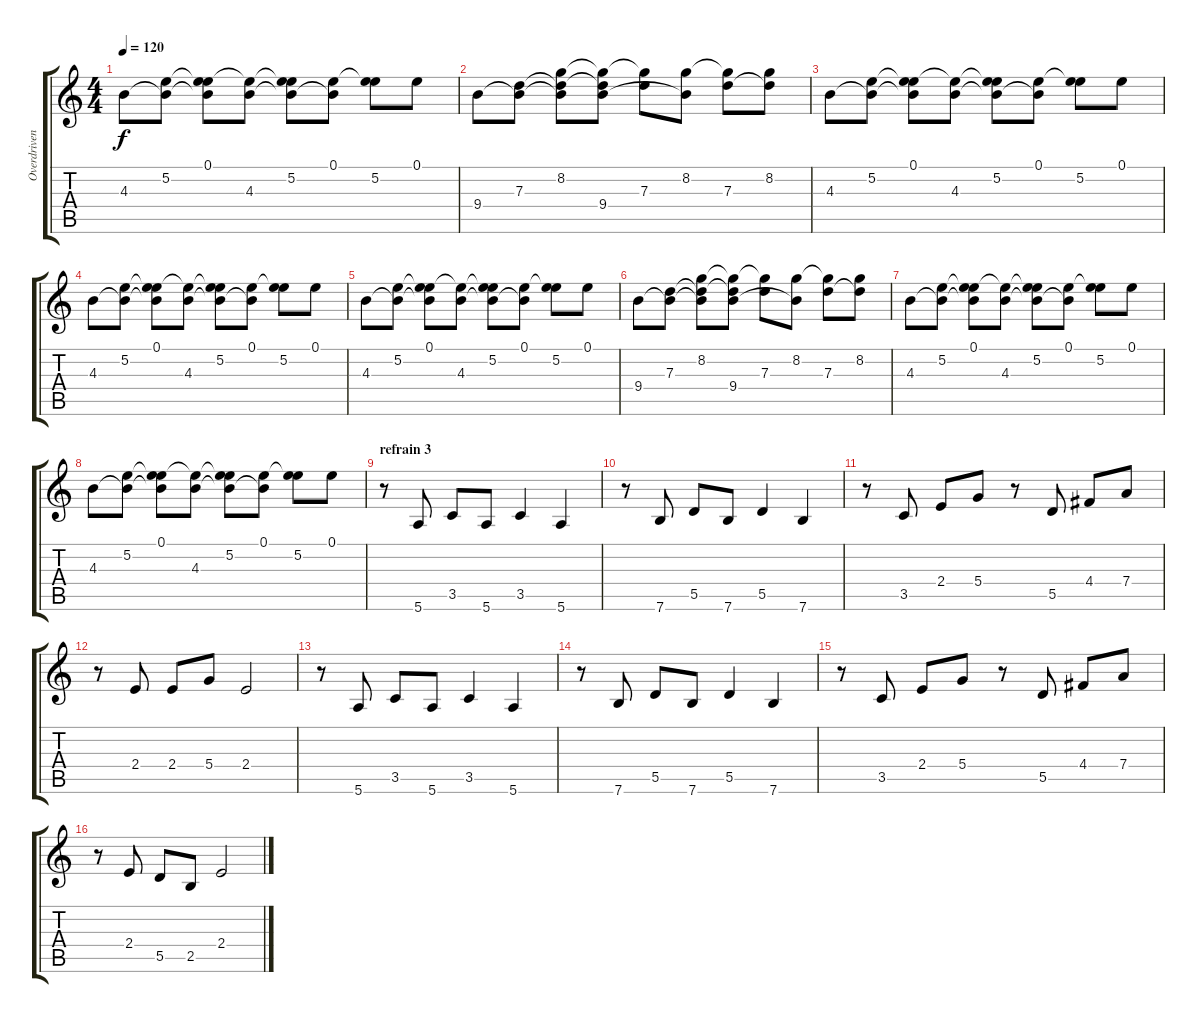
\track ("Overdriven Guitar" "Overdriven") {instrument overdrivenguitar}
\staff {score tabs}
\tuning (E4 B3 G3 D3 A2 E2) {hide}
\ts (4 4)
\tempo 120
\clef g2
\ks c
4.3.8{dy f} (5.2 4.3{t}).8 (0.1 5.2{t} 4.3{t}).8 (0.1{t} 4.3).8 (0.1{t} 5.2 4.3{t}).8 (0.1 4.3{t}).8 (0.1{t} 5.2).8 0.1.8 |
9.4.8 (7.3 9.4{t}).8 (8.2 7.3{t} 9.4{t}).8 (8.2{t} 7.3{t} 9.4).8 (8.2{t} 7.3).8 (8.2 9.4{t}).8 (8.2{t} 7.3).8 (8.2 7.3{t}).8 |
4.3.8 (5.2 4.3{t}).8 (0.1 5.2{t} 4.3{t}).8 (0.1{t} 4.3).8 (0.1{t} 5.2 4.3{t}).8 (0.1 4.3{t}).8 (0.1{t} 5.2).8 0.1.8 |
4.3.8 (5.2 4.3{t}).8 (0.1 5.2{t} 4.3{t}).8 (0.1{t} 4.3).8 (0.1{t} 5.2 4.3{t}).8 (0.1 4.3{t}).8 (0.1{t} 5.2).8 0.1.8 |
4.3.8 (5.2 4.3{t}).8 (0.1 5.2{t} 4.3{t}).8 (0.1{t} 4.3).8 (0.1{t} 5.2 4.3{t}).8 (0.1 4.3{t}).8 (0.1{t} 5.2).8 0.1.8 |
9.4.8 (7.3 9.4{t}).8 (8.2 7.3{t} 9.4{t}).8 (8.2{t} 7.3{t} 9.4).8 (8.2{t} 7.3).8 (8.2 9.4{t}).8 (8.2{t} 7.3).8 (8.2 7.3{t}).8 |
4.3.8 (5.2 4.3{t}).8 (0.1 5.2{t} 4.3{t}).8 (0.1{t} 4.3).8 (0.1{t} 5.2 4.3{t}).8 (0.1 4.3{t}).8 (0.1{t} 5.2).8 0.1.8 |
4.3.8 (5.2 4.3{t}).8 (0.1 5.2{t} 4.3{t}).8 (0.1{t} 4.3).8 (0.1{t} 5.2 4.3{t}).8 (0.1 4.3{t}).8 (0.1{t} 5.2).8 0.1.8 |
\section ("" "refrain 3")
r.8 5.6.8 3.5.8 5.6.8 3.5.4 5.6.4 |
r.8 7.6.8 5.5.8 7.6.8 5.5.4 7.6.4 |
r.8 3.5.8 2.4.8 5.4.8 r.8 5.5.8 4.4.8 7.4.8 |
r.8 2.4.8 2.4.8 5.4.8 2.4.2 |
r.8 5.6.8 3.5.8 5.6.8 3.5.4 5.6.4 |
r.8 7.6.8 5.5.8 7.6.8 5.5.4 7.6.4 |
r.8 3.5.8 2.4.8 5.4.8 r.8 5.5.8 4.4.8 7.4.8 |
r.8 2.4.8 5.5.8 2.5.8 2.4.2
